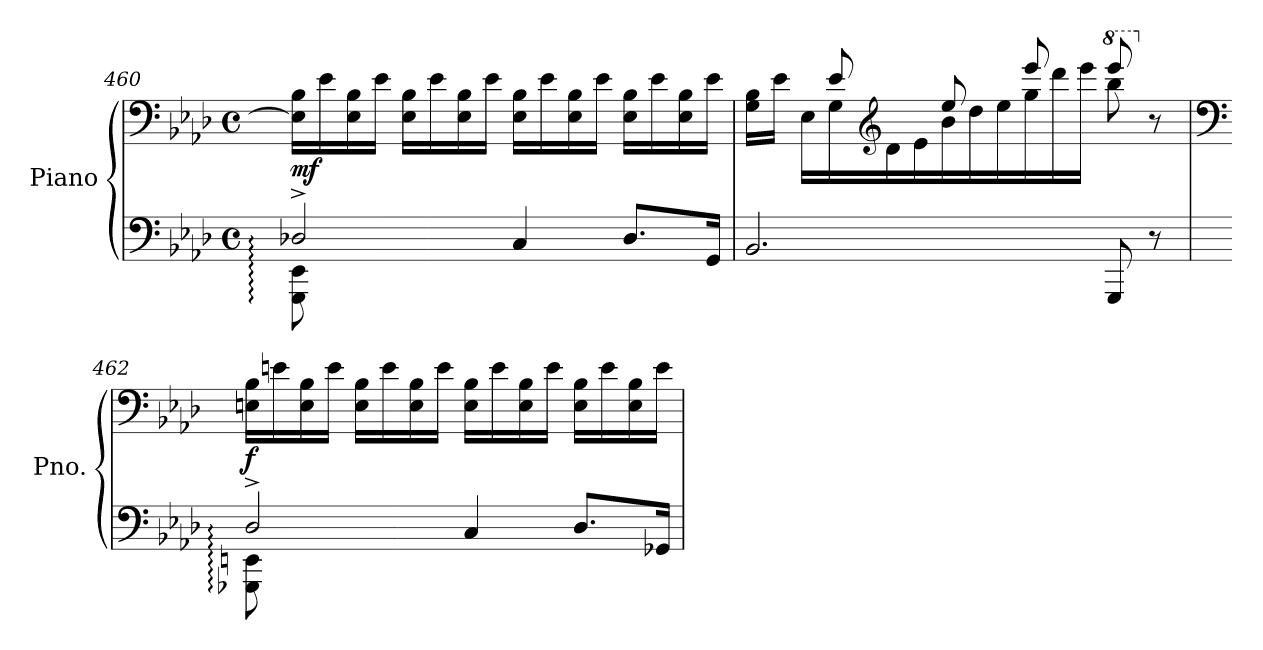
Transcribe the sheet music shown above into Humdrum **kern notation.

**kern	**kern	**dynam
*part1	*part1	*part1
*staff2	*staff1	*staff1/2
*I"Piano	*	*
*I'Pno.	*	*
*clefF4	*clefF4	*
*k[b-e-a-d-]	*k[b-e-a-d-]	*
*M4/4	*M4/4	*
*met(c)	*met(c)	*
=460	=460	=460
*^	*	*
*	*^	*	*
!	!	!	!	!LO:DY:b
2D-X^/	8GGG\ 8EE-\	16GGG!yy:^ 16EE-!yy:^ 16D-!yy:^	16E-\] 16B-\LL	mf
.	.	8.rGGyy	16e-\	.
.	8rAyy	.	16E-\ 16B-\	.
.	.	.	16e-\JJ	.
.	4rAyy	4rGGyy	16E-\ 16B-\LL	.
.	.	.	16e-\	.
.	.	.	16E-\ 16B-\	.
.	.	.	16e-\JJ	.
4C/	2rAyy	2rGGyy	16E-\ 16B-\LL	.
.	.	.	16e-\	.
.	.	.	16E-\ 16B-\	.
.	.	.	16e-\JJ	.
8.D-/L	.	.	16E-\ 16B-\LL	.
.	.	.	16e-\	.
.	.	.	16E-\ 16B-\	.
16GG/Jk	.	.	16e-\JJ	.
*v	*v	*v	*	*
!!LO:LB:g=z
=461	=461	=461
*	*^	*
2.BB-/	8.rFyy	16G\ 16B-\LL	.
.	.	16e-\JJ	.
.	.	16E-\LL	.
.	8e-/	16G\	.
*	*clefG2	*	*
.	.	16d-\	.
.	16ryy	16e-\	.
.	8ee-/	16b-\	.
.	.	16dd-\	.
.	16ryy	16ee-\	.
.	8eee-/	16gg\	.
.	.	16ddd-\	.
.	16ryy	16eee-\JJ	.
*	*8va	*	*
8GGG/	8eeee-/	8bbb-\	.
*	*X8va	*	*
8r	8r	8rffyy	.
*	*v	*v	*
=462	=462	=462
*	*clefF4	*
*^	*^	*
*	*^	*	*	*
!	!	!	!	!	!LO:DY:b
*	*	*	*v	*v	*
2D-^/	8GGG-X\ 8EEn\	16GGG-!yy:^ 16EE!yy:^ 16D-!yy:^	16En\ 16B-\LL	f
.	.	8.rGGyy	16en\	.
.	8rAyy	.	16E\ 16B-\	.
.	.	.	16e\JJ	.
.	4rAyy	4rGGyy	16E\ 16B-\LL	.
.	.	.	16e\	.
.	.	.	16E\ 16B-\	.
.	.	.	16e\JJ	.
4C/	2rAyy	2rGGyy	16E\ 16B-\LL	.
.	.	.	16e\	.
.	.	.	16E\ 16B-\	.
.	.	.	16e\JJ	.
8.D-/L	.	.	16E\ 16B-\LL	.
.	.	.	16e\	.
.	.	.	16E\ 16B-\	.
16GG-X/Jk	.	.	16e\JJ	.
*v	*v	*v	*	*
=	=	=
*-	*-	*-
